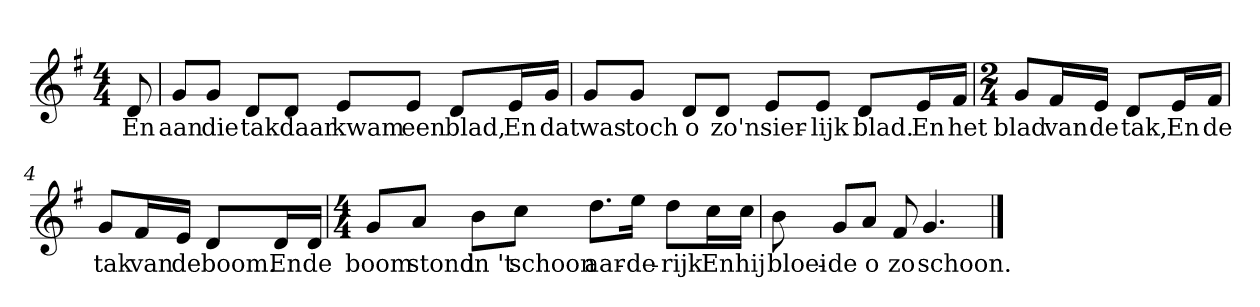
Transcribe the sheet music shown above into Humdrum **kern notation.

**kern	**text
*part1	*part1
*staff1	*staff1
*clefG2	*
*k[f#]	*
*G:	*
*M4/4	*
*MM120	*
=	=
8d	En
=1	=1
8g/L	aan
8g/J	die
8d/L	tak
8d/J	daar
8e/L	kwam
8e/J	een
8d/L	blad,
16e/L	En
16g/JJ	dat
=2	=2
8g/L	was
8g/J	toch
8d/L	o
8d/J	zo'n
8e/L	sier-
8e/J	-lijk
8d/L	blad.
16e/L	En
16f#/JJ	het
=3	=3
*M2/4	*
8g/L	blad
16f#/L	van
16e/JJ	de
8d/L	tak,
16e/L	En
16f#/JJ	de
=4	=4
8g/L	tak
16f#/L	van
16e/JJ	de
8d/L	boom.
16d/L	En
16d/JJ	de
=5	=5
*M4/4	*
8g/L	boom
8a/J	stond
8b\L	in 't
8cc\J	schoon
8.dd\L	aar-
16ee\Jk	-de-
8dd\L	-rijk
16cc\L	En
16cc\JJ	hij
=6	=6
8b	bloei-
8g/L	-de
8a/J	o
8f#	zo
4.g	schoon.
==	==
*-	*-
